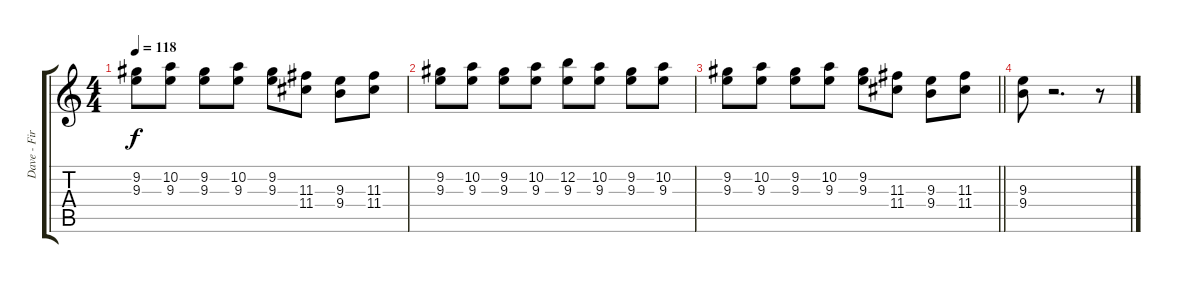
\track ("Dave - First" "Dave - Fir") {instrument distortionguitar}
\staff {score tabs}
\tuning (E4 B3 G3 D3 A2 E2) {hide}
\ts (4 4)
\tempo 118
\clef g2
\ks c
(9.2 9.3).8{dy f} (10.2 9.3).8 (9.2 9.3).8 (10.2 9.3).8 (9.2 9.3).8 (11.3 11.4).8 (9.3 9.4).8 (11.3 11.4).8 |
(9.2 9.3).8 (10.2 9.3).8 (9.2 9.3).8 (10.2 9.3).8 (12.2 9.3).8 (10.2 9.3).8 (9.2 9.3).8 (10.2 9.3).8 |
\barLineRight lightlight
(9.2 9.3).8 (10.2 9.3).8 (9.2 9.3).8 (10.2 9.3).8 (9.2 9.3).8 (11.3 11.4).8 (9.3 9.4).8 (11.3 11.4).8 |
(9.3 9.4).8 r.2{d} r.8
